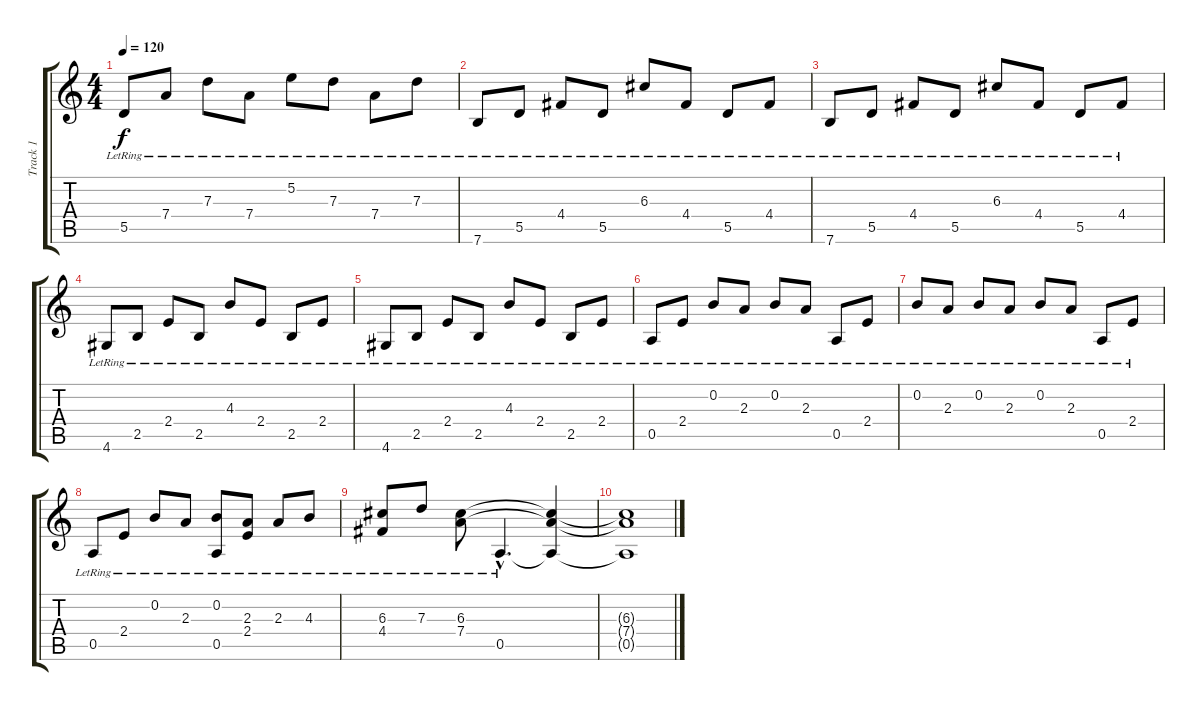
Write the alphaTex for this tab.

\track ("Track 1" "Track 1") {instrument acousticguitarsteel}
\staff {score tabs}
\tuning (E4 B3 G3 D3 A2 E2) {hide}
\ts (4 4)
\tempo 120
\clef g2
\ks c
5.5{lr}.8{dy f} 7.4{lr}.8 7.3{lr}.8 7.4{lr}.8 5.2{lr}.8 7.3{lr}.8 7.4{lr}.8 7.3{lr}.8 |
7.6{lr}.8 5.5{lr}.8 4.4{lr}.8 5.5{lr}.8 6.3{lr}.8 4.4{lr}.8 5.5{lr}.8 4.4{lr}.8 |
7.6{lr}.8 5.5{lr}.8 4.4{lr}.8 5.5{lr}.8 6.3{lr}.8 4.4{lr}.8 5.5{lr}.8 4.4{lr}.8 |
4.6{lr}.8 2.5{lr}.8 2.4{lr}.8 2.5{lr}.8 4.3{lr}.8 2.4{lr}.8 2.5{lr}.8 2.4{lr}.8 |
4.6{lr}.8 2.5{lr}.8 2.4{lr}.8 2.5{lr}.8 4.3{lr}.8 2.4{lr}.8 2.5{lr}.8 2.4{lr}.8 |
0.5{lr}.8 2.4{lr}.8 0.2{lr}.8 2.3{lr}.8 0.2{lr}.8 2.3{lr}.8 0.5{lr}.8 2.4{lr}.8 |
0.2{lr}.8 2.3{lr}.8 0.2{lr}.8 2.3{lr}.8 0.2{lr}.8 2.3{lr}.8 0.5{lr}.8 2.4{lr}.8 |
0.5{lr}.8 2.4{lr}.8 0.2{lr}.8 2.3{lr}.8 (0.2 0.5{lr}).8 (2.3 2.4{lr}).8 2.3{lr}.8 4.3{lr}.8 |
(6.3{lr} 4.4{lr}).8 7.3{lr}.8 (6.3{lr} 7.4{lr}).8 0.5{hac lr}.4{d} (6.3{t} 7.4{t} 0.5{t}).4 |
(6.3{t} 7.4{t} 0.5{t}).1
